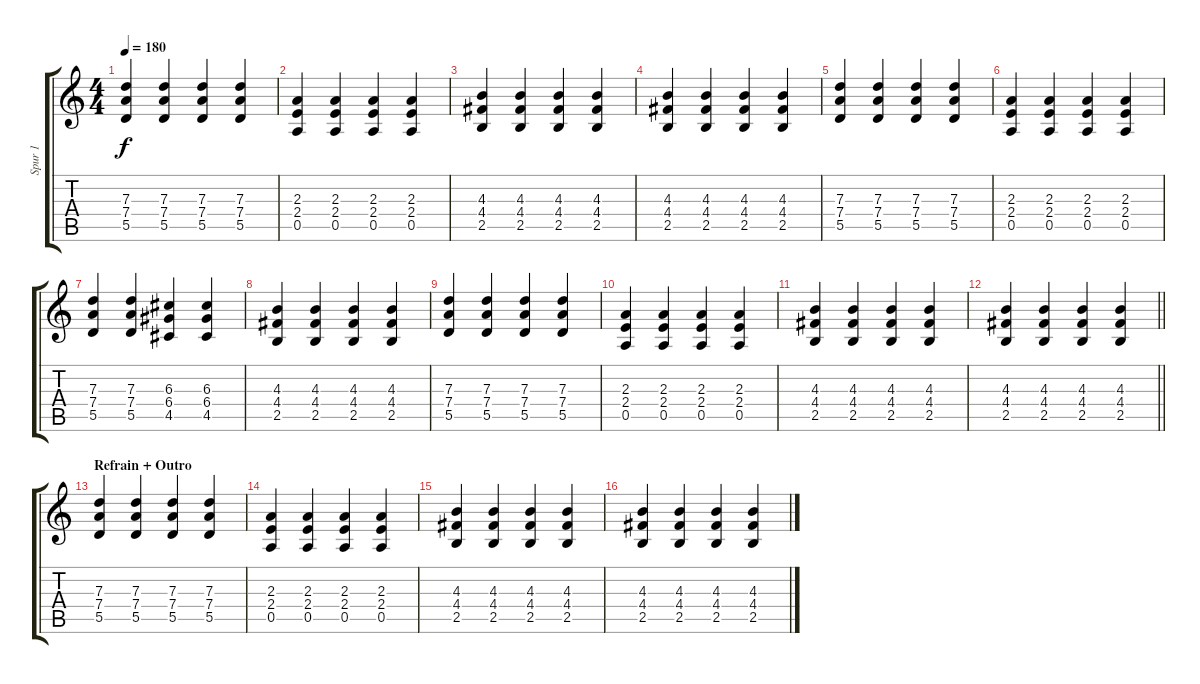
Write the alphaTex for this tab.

\track ("Spur 1" "Spur 1") {instrument distortionguitar}
\staff {score tabs}
\tuning (E4 B3 G3 D3 A2 D2) {hide}
\ts (4 4)
\tempo 180
\clef g2
\ks c
(7.3 7.4 5.5).4{dy f} (7.3 7.4 5.5).4 (7.3 7.4 5.5).4 (7.3 7.4 5.5).4 |
(2.3 2.4 0.5).4 (2.3 2.4 0.5).4 (2.3 2.4 0.5).4 (2.3 2.4 0.5).4 |
(4.3 4.4 2.5).4 (4.3 4.4 2.5).4 (4.3 4.4 2.5).4 (4.3 4.4 2.5).4 |
(4.3 4.4 2.5).4 (4.3 4.4 2.5).4 (4.3 4.4 2.5).4 (4.3 4.4 2.5).4 |
(7.3 7.4 5.5).4 (7.3 7.4 5.5).4 (7.3 7.4 5.5).4 (7.3 7.4 5.5).4 |
(2.3 2.4 0.5).4 (2.3 2.4 0.5).4 (2.3 2.4 0.5).4 (2.3 2.4 0.5).4 |
(7.3 7.4 5.5).4 (7.3 7.4 5.5).4 (6.3 6.4 4.5).4 (6.3 6.4 4.5).4 |
(4.3 4.4 2.5).4 (4.3 4.4 2.5).4 (4.3 4.4 2.5).4 (4.3 4.4 2.5).4 |
(7.3 7.4 5.5).4 (7.3 7.4 5.5).4 (7.3 7.4 5.5).4 (7.3 7.4 5.5).4 |
(2.3 2.4 0.5).4 (2.3 2.4 0.5).4 (2.3 2.4 0.5).4 (2.3 2.4 0.5).4 |
(4.3 4.4 2.5).4 (4.3 4.4 2.5).4 (4.3 4.4 2.5).4 (4.3 4.4 2.5).4 |
\barLineRight lightlight
(4.3 4.4 2.5).4 (4.3 4.4 2.5).4 (4.3 4.4 2.5).4 (4.3 4.4 2.5).4 |
\section ("" "Refrain + Outro")
(7.3 7.4 5.5).4 (7.3 7.4 5.5).4 (7.3 7.4 5.5).4 (7.3 7.4 5.5).4 |
(2.3 2.4 0.5).4 (2.3 2.4 0.5).4 (2.3 2.4 0.5).4 (2.3 2.4 0.5).4 |
(4.3 4.4 2.5).4 (4.3 4.4 2.5).4 (4.3 4.4 2.5).4 (4.3 4.4 2.5).4 |
(4.3 4.4 2.5).4 (4.3 4.4 2.5).4 (4.3 4.4 2.5).4 (4.3 4.4 2.5).4
